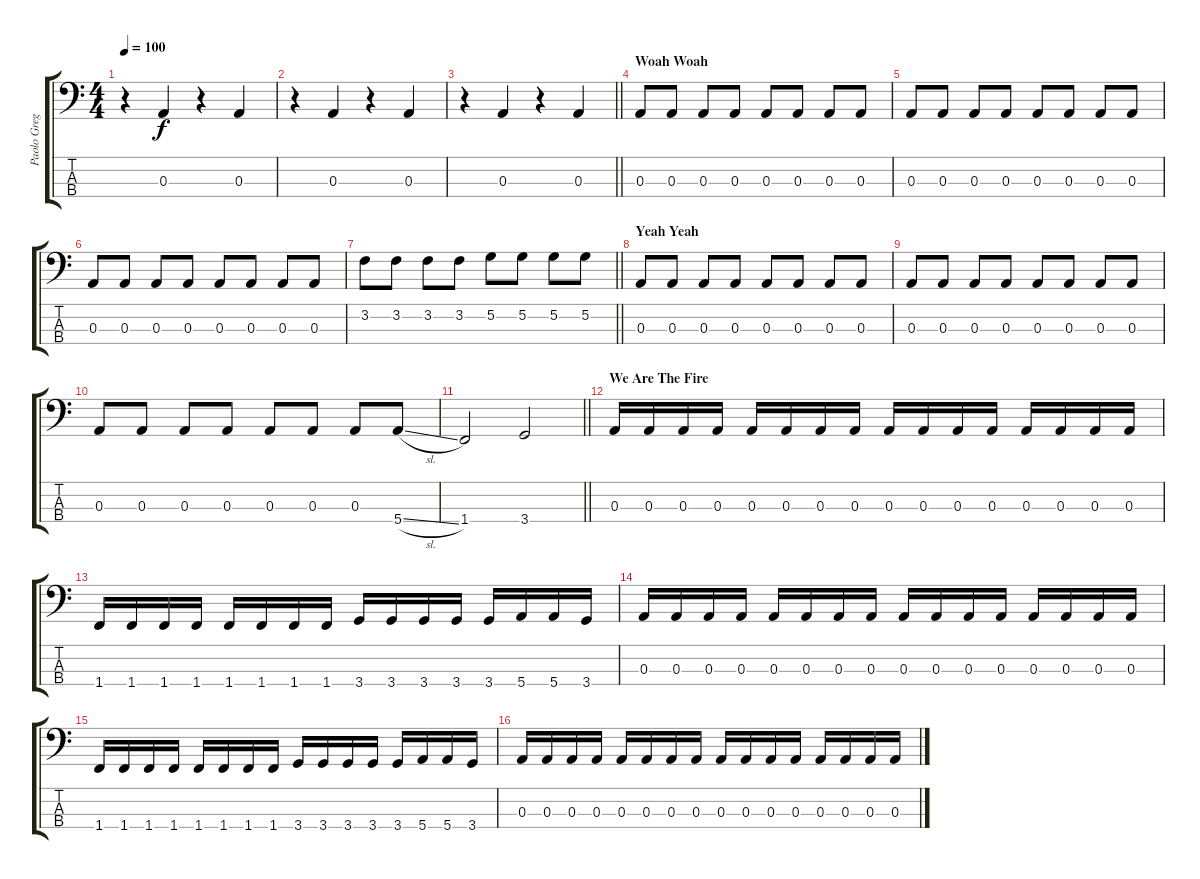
\track ("Paolo Gregoletto" "Paolo Greg") {instrument electricbassfinger}
\staff {score tabs}
\tuning (G2 D2 A1 E1) {hide}
\ts (4 4)
\tempo 100
\clef f4
\ks c
r.4{dy f} 0.3.4 r.4 0.3.4 |
r.4 0.3.4 r.4 0.3.4 |
\barLineRight lightlight
r.4 0.3.4 r.4 0.3.4 |
\section ("" "Woah Woah")
0.3.8 0.3.8 0.3.8 0.3.8 0.3.8 0.3.8 0.3.8 0.3.8 |
0.3.8 0.3.8 0.3.8 0.3.8 0.3.8 0.3.8 0.3.8 0.3.8 |
0.3.8 0.3.8 0.3.8 0.3.8 0.3.8 0.3.8 0.3.8 0.3.8 |
\barLineRight lightlight
3.2.8 3.2.8 3.2.8 3.2.8 5.2.8 5.2.8 5.2.8 5.2.8 |
\section ("" "Yeah Yeah")
0.3.8 0.3.8 0.3.8 0.3.8 0.3.8 0.3.8 0.3.8 0.3.8 |
0.3.8 0.3.8 0.3.8 0.3.8 0.3.8 0.3.8 0.3.8 0.3.8 |
0.3.8 0.3.8 0.3.8 0.3.8 0.3.8 0.3.8 0.3.8 5.4{sl}.8 |
\barLineRight lightlight
1.4.2 3.4.2 |
\section ("" "We Are The Fire")
0.3.16 0.3.16 0.3.16 0.3.16 0.3.16 0.3.16 0.3.16 0.3.16 0.3.16 0.3.16 0.3.16 0.3.16 0.3.16 0.3.16 0.3.16 0.3.16 |
1.4.16 1.4.16 1.4.16 1.4.16 1.4.16 1.4.16 1.4.16 1.4.16 3.4.16 3.4.16 3.4.16 3.4.16 3.4.16 5.4.16 5.4.16 3.4.16 |
0.3.16 0.3.16 0.3.16 0.3.16 0.3.16 0.3.16 0.3.16 0.3.16 0.3.16 0.3.16 0.3.16 0.3.16 0.3.16 0.3.16 0.3.16 0.3.16 |
1.4.16 1.4.16 1.4.16 1.4.16 1.4.16 1.4.16 1.4.16 1.4.16 3.4.16 3.4.16 3.4.16 3.4.16 3.4.16 5.4.16 5.4.16 3.4.16 |
0.3.16 0.3.16 0.3.16 0.3.16 0.3.16 0.3.16 0.3.16 0.3.16 0.3.16 0.3.16 0.3.16 0.3.16 0.3.16 0.3.16 0.3.16 0.3.16
